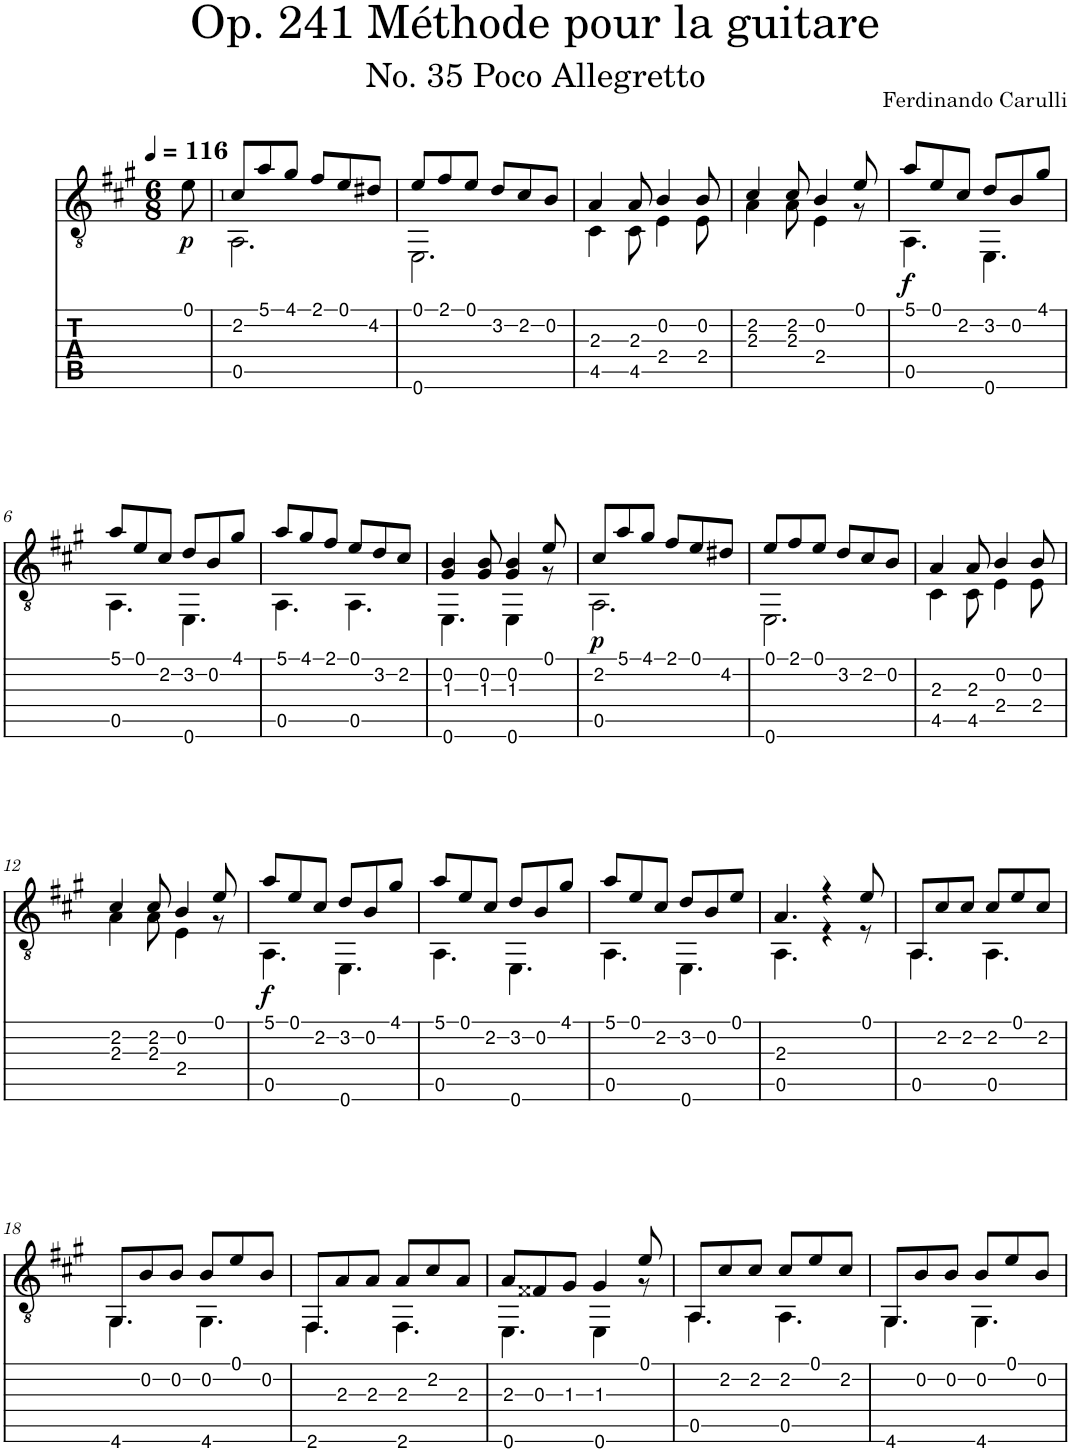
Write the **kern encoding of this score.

**kern	**kern	**dynam
*part1	*part1	*part1
*staff2	*staff1	*staff1/2
*I"Classical Guitar	*	*
*stria6	*	*
*	*clefGv2	*
*k[f#c#g#]	*k[f#c#g#]	*
*A:	*A:	*
*M6/8	*M6/8	*
*MM116	*MM116	*
=	=	=
!	!	!LO:DY:b
8e	8e\	p
=1	=1	=1
*^	*^	*
8c#L	2.AA	8c#/L	2.AA\	.
8a	.	8a/	.	.
8g#J	.	8g#/J	.	.
8f#L	.	8f#/L	.	.
8e	.	8e/	.	.
8d#XJ	.	8d#X/J	.	.
=2	=2	=2	=2	=2
8eL	2.EE	8e/L	2.EE\	.
8f#	.	8f#/	.	.
8eJ	.	8e/J	.	.
8dL	.	8d/L	.	.
8c#	.	8c#/	.	.
8BJ	.	8B/J	.	.
=3	=3	=3	=3	=3
4A	4C#	4A/	4C#\	.
8A	8C#	8A/	8C#\	.
4B	4E	4B/	4E\	.
8B	8E	8B/	8E\	.
=4	=4	=4	=4	=4
4c#	4A	4c#/	4A\	.
8c#	8A	8c#/	8A\	.
4B	4E	4B/	4E\	.
8e	8r	8e/	8r	.
=5	=5	=5	=5	=5
!	!	!	!	!LO:DY:b
8aL	4.AA	8a/L	4.AA\	f
8e	.	8e/	.	.
8c#J	.	8c#/J	.	.
8dL	4.EE	8d/L	4.EE\	.
8B	.	8B/	.	.
8g#J	.	8g#/J	.	.
!!LO:LB:g=z	!!
=6	=6	=6	=6	=6
8aL	4.AA	8a/L	4.AA\	.
8e	.	8e/	.	.
8c#J	.	8c#/J	.	.
8dL	4.EE	8d/L	4.EE\	.
8B	.	8B/	.	.
8g#J	.	8g#/J	.	.
=7	=7	=7	=7	=7
8aL	4.AA	8a/L	4.AA\	.
8g#	.	8g#/	.	.
8f#J	.	8f#/J	.	.
8eL	4.AA	8e/L	4.AA\	.
8d	.	8d/	.	.
8c#J	.	8c#/J	.	.
=8	=8	=8	=8	=8
4G# 4B	4.EE	4G#/ 4B/	4.EE\	.
8G# 8B	.	8G#/ 8B/	.	.
4G# 4B	4EE	4G#/ 4B/	4EE\	.
8e	8r	8e/	8r	.
=9	=9	=9	=9	=9
!	!	!	!	!LO:DY:b
8c#L	2.AA	8c#/L	2.AA\	p
8a	.	8a/	.	.
8g#J	.	8g#/J	.	.
8f#L	.	8f#/L	.	.
8e	.	8e/	.	.
8d#XJ	.	8d#X/J	.	.
=10	=10	=10	=10	=10
8eL	2.EE	8e/L	2.EE\	.
8f#	.	8f#/	.	.
8eJ	.	8e/J	.	.
8dL	.	8d/L	.	.
8c#	.	8c#/	.	.
8BJ	.	8B/J	.	.
=11	=11	=11	=11	=11
4A	4C#	4A/	4C#\	.
8A	8C#	8A/	8C#\	.
4B	4E	4B/	4E\	.
8B	8E	8B/	8E\	.
!!LO:LB:g=z	!!
=12	=12	=12	=12	=12
4c#	4A	4c#/	4A\	.
8c#	8A	8c#/	8A\	.
4B	4E	4B/	4E\	.
8e	8r	8e/	8r	.
=13	=13	=13	=13	=13
!	!	!	!	!LO:DY:b
8aL	4.AA	8a/L	4.AA\	f
8e	.	8e/	.	.
8c#J	.	8c#/J	.	.
8dL	4.EE	8d/L	4.EE\	.
8B	.	8B/	.	.
8g#J	.	8g#/J	.	.
=14	=14	=14	=14	=14
8aL	4.AA	8a/L	4.AA\	.
8e	.	8e/	.	.
8c#J	.	8c#/J	.	.
8dL	4.EE	8d/L	4.EE\	.
8B	.	8B/	.	.
8g#J	.	8g#/J	.	.
=15	=15	=15	=15	=15
8aL	4.AA	8a/L	4.AA\	.
8e	.	8e/	.	.
8c#J	.	8c#/J	.	.
8dL	4.EE	8d/L	4.EE\	.
8B	.	8B/	.	.
8eJ	.	8e/J	.	.
=16	=16	=16	=16	=16
4.A	4.AA	4.A/	4.AA\	.
4r	4r	4r	4r	.
8e	8r	8e/	8r	.
=17	=17	=17	=17	=17
8AAL	4.AA	8AA/L	4.AA\	.
8c#	.	8c#/	.	.
8c#J	.	8c#/J	.	.
8c#L	4.AA	8c#/L	4.AA\	.
8e	.	8e/	.	.
8c#J	.	8c#/J	.	.
!!LO:LB:g=z	!!
=18	=18	=18	=18	=18
8GG#L	4.GG#	8GG#/L	4.GG#\	.
8B	.	8B/	.	.
8BJ	.	8B/J	.	.
8BL	4.GG#	8B/L	4.GG#\	.
8e	.	8e/	.	.
8BJ	.	8B/J	.	.
=19	=19	=19	=19	=19
8FF#L	4.FF#	8FF#/L	4.FF#\	.
8A	.	8A/	.	.
8AJ	.	8A/J	.	.
8AL	4.FF#	8A/L	4.FF#\	.
8c#	.	8c#/	.	.
8AJ	.	8A/J	.	.
=20	=20	=20	=20	=20
8AL	4.EE	8A/L	4.EE\	.
8F##	.	8F##X/	.	.
8G#J	.	8G#/J	.	.
4G#	4EE	4G#/	4EE\	.
8e	8r	8e/	8r	.
=21	=21	=21	=21	=21
8AAL	4.AA	8AA/L	4.AA\	.
8c#	.	8c#/	.	.
8c#J	.	8c#/J	.	.
8c#L	4.AA	8c#/L	4.AA\	.
8e	.	8e/	.	.
8c#J	.	8c#/J	.	.
=22	=22	=22	=22	=22
8GG#L	4.GG#	8GG#/L	4.GG#\	.
8B	.	8B/	.	.
8BJ	.	8B/J	.	.
8BL	4.GG#	8B/L	4.GG#\	.
8e	.	8e/	.	.
8BJ	.	8B/J	.	.
*v	*v	*	*	*
*	*v	*v	*
=	=	=
*-	*-	*-
